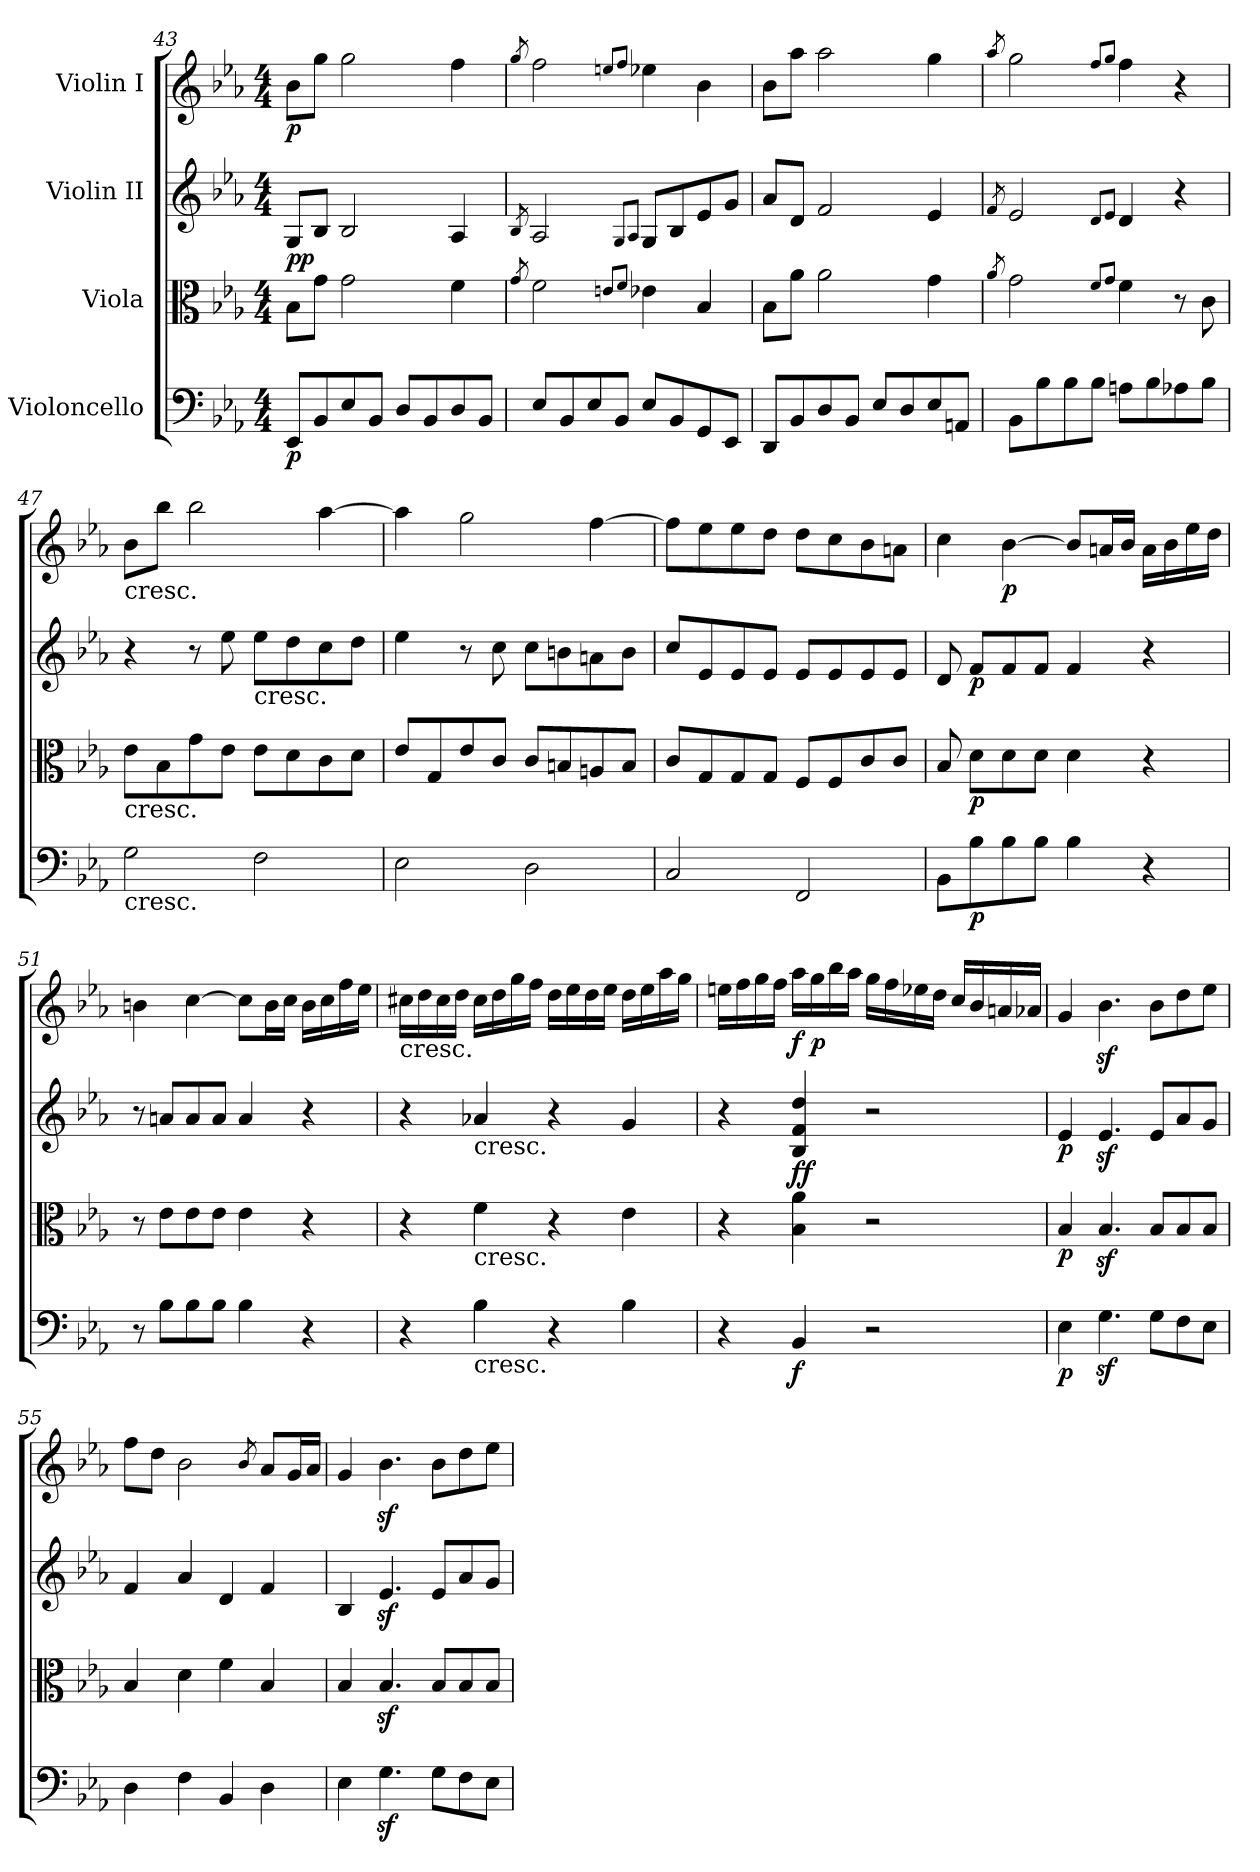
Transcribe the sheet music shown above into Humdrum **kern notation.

**kern	**dynam	**kern	**dynam	**kern	**dynam	**kern	**dynam
*part4	*part4	*part3	*part3	*part2	*part2	*part1	*part1
*staff4	*staff4	*staff3	*staff3	*staff2	*staff2	*staff1	*staff1
*I"Violoncello	*	*I"Viola	*	*I"Violin II	*	*I"Violin I	*
!!LO:PB:g=z
*clefF4	*	*clefC3	*	*clefG2	*	*clefG2	*
*k[b-e-a-]	*	*k[b-e-a-]	*	*k[b-e-a-]	*	*k[b-e-a-]	*
*M4/4	*	*M4/4	*	*M4/4	*	*M4/4	*
=43	=43	=43	=43	=43	=43	=43	=43
!	!LO:DY:b	!	!LO:DY:b	!	!	!	!
!	!	!	!LO:DY:n=1:a	!	!	!	!LO:DY:b
8EE-/L	p	8B-\L	p p	8G/L	.	8b-\L	p
8BB-/	.	8g\J	.	8B-/J	.	8gg\J	.
8E-/	.	2g\	.	2B-/	.	2gg\	.
8BB-/J	.	.	.	.	.	.	.
8D/L	.	.	.	.	.	.	.
8BB-/	.	.	.	.	.	.	.
8D/	.	4f\	.	4A-/	.	4ff\	.
8BB-/J	.	.	.	.	.	.	.
=44	=44	=44	=44	=44	=44	=44	=44
.	.	8qg/	.	8qB-/	.	8qgg/	.
8E-/L	.	2f\	.	2A-/	.	2ff\	.
8BB-/	.	.	.	.	.	.	.
8E-/	.	.	.	.	.	.	.
8BB-/J	.	.	.	.	.	.	.
.	.	8qen/L	.	8qG/L	.	8qeen/L	.
.	.	8qf/J	.	8qA-/J	.	8qff/J	.
8E-/L	.	4e-X\	.	8G/L	.	4ee-X\	.
8BB-/	.	.	.	8B-/	.	.	.
8GG/	.	4B-/	.	8e-/	.	4b-\	.
8EE-/J	.	.	.	8g/J	.	.	.
=45	=45	=45	=45	=45	=45	=45	=45
8DD/L	.	8B-\L	.	8a-/L	.	8b-\L	.
8BB-/	.	8a-\J	.	8d/J	.	8aa-\J	.
8D/	.	2a-\	.	2f/	.	2aa-\	.
8BB-/J	.	.	.	.	.	.	.
8E-/L	.	.	.	.	.	.	.
8D/	.	.	.	.	.	.	.
8E-/	.	4g\	.	4e-/	.	4gg\	.
8AAn/J	.	.	.	.	.	.	.
!!LO:LB:g=z
=46	=46	=46	=46	=46	=46	=46	=46
.	.	8qa-/	.	8qf/	.	8qaa-/	.
8BB-\L	.	2g\	.	2e-/	.	2gg\	.
8B-\	.	.	.	.	.	.	.
8B-\	.	.	.	.	.	.	.
8B-\J	.	.	.	.	.	.	.
.	.	8qf/L	.	8qd/L	.	8qff/L	.
.	.	8qg/J	.	8qe-/J	.	8qgg/J	.
8An\L	.	4f\	.	4d/	.	4ff\	.
8B-\	.	.	.	.	.	.	.
8A-X\	.	8r	.	4r	.	4r	.
8B-\J	.	8c\	.	.	.	.	.
=47	=47	=47	=47	=47	=47	=47	=47
!	!	!	!	!	!	!LO:TX:b:t=cresc.	!
!	!	!LO:TX:b:t=cresc.	!	!	!	!	!
!LO:TX:b:t=cresc.	!	!	!	!	!	!	!
2G\	.	8e-\L	.	4r	.	8b-\L	.
.	.	8B-\	.	.	.	8bb-\J	.
.	.	8g\	.	8r	.	2bb-\	.
.	.	8e-\J	.	8ee-\	.	.	.
!	!	!	!	!LO:TX:b:t=cresc.	!	!	!
2F\	.	8e-\L	.	8ee-\L	.	.	.
.	.	8d\	.	8dd\	.	.	.
.	.	8c\	.	8cc\	.	[4aa-\	.
.	.	8d\J	.	8dd\J	.	.	.
=48	=48	=48	=48	=48	=48	=48	=48
2E-\	.	8e-/L	.	4ee-\	.	4aa-\]	.
.	.	8G/	.	.	.	.	.
.	.	8e-/	.	8r	.	2gg\	.
.	.	8c/J	.	8cc\	.	.	.
2D\	.	8c/L	.	8cc\L	.	.	.
.	.	8Bn/	.	8bn\	.	.	.
.	.	8An/	.	8an\	.	[4ff\	.
.	.	8B/J	.	8b\J	.	.	.
!!LO:PB:g=z
=49	=49	=49	=49	=49	=49	=49	=49
2C/	.	8c/L	.	8cc/L	.	8ff\L]	.
.	.	8G/	.	8e-/	.	8ee-\	.
.	.	8G/	.	8e-/	.	8ee-\	.
.	.	8G/J	.	8e-/J	.	8dd\J	.
2FF/	.	8F/L	.	8e-/L	.	8dd\L	.
.	.	8F/	.	8e-/	.	8cc\	.
.	.	8c/	.	8e-/	.	8b-\	.
.	.	8c/J	.	8e-/J	.	8an\J	.
!!LO:LB:g=z
=50	=50	=50	=50	=50	=50	=50	=50
8BB-\L	.	8B-/	.	8d/	.	4cc\	.
!	!LO:DY:b	!	!LO:DY:b	!	!LO:DY:b	!	!
8B-\	p	8d\L	p	8f/L	p	.	.
!	!	!	!	!	!	!	!LO:DY:b
8B-\	.	8d\	.	8f/	.	[4b-\	p
8B-\J	.	8d\J	.	8f/J	.	.	.
4B-\	.	4d\	.	4f/	.	8b-/L]	.
.	.	.	.	.	.	16an/L	.
.	.	.	.	.	.	16b-/JJ	.
4r	.	4r	.	4r	.	16a\LL	.
.	.	.	.	.	.	16b-\	.
.	.	.	.	.	.	16ee-\	.
.	.	.	.	.	.	16dd\JJ	.
=51	=51	=51	=51	=51	=51	=51	=51
8r	.	8r	.	8r	.	4bn\	.
8B-\L	.	8e-\L	.	8an/L	.	.	.
8B-\	.	8e-\	.	8a/	.	[4cc\	.
8B-\J	.	8e-\J	.	8a/J	.	.	.
4B-\	.	4e-\	.	4a/	.	8cc\L]	.
.	.	.	.	.	.	16b\L	.
.	.	.	.	.	.	16cc\JJ	.
4r	.	4r	.	4r	.	16b\LL	.
.	.	.	.	.	.	16cc\	.
.	.	.	.	.	.	16ff\	.
.	.	.	.	.	.	16ee-\JJ	.
=52	=52	=52	=52	=52	=52	=52	=52
!	!	!	!	!	!	!LO:TX:b:t=cresc.	!
4r	.	4r	.	4r	.	16cc#X\LL	.
.	.	.	.	.	.	16dd\	.
.	.	.	.	.	.	16cc#\	.
.	.	.	.	.	.	16dd\JJ	.
!	!	!	!	!LO:TX:b:t=cresc.	!	!	!
!	!	!LO:TX:b:t=cresc.	!	!	!	!	!
!LO:TX:b:t=cresc.	!	!	!	!	!	!	!
4B-\	.	4f\	.	4a-X/	.	16cc#\LL	.
.	.	.	.	.	.	16dd\	.
.	.	.	.	.	.	16gg\	.
.	.	.	.	.	.	16ff\JJ	.
4r	.	4r	.	4r	.	16dd\LL	.
.	.	.	.	.	.	16ee-\	.
.	.	.	.	.	.	16dd\	.
.	.	.	.	.	.	16ee-\JJ	.
4B-\	.	4e-\	.	4g/	.	16dd\LL	.
.	.	.	.	.	.	16ee-\	.
.	.	.	.	.	.	16aa-\	.
.	.	.	.	.	.	16gg\JJ	.
!!LO:PB:g=z
=53	=53	=53	=53	=53	=53	=53	=53
4r	.	4r	.	4r	.	16een\LL	.
.	.	.	.	.	.	16ff\	.
.	.	.	.	.	.	16gg\	.
.	.	.	.	.	.	16ff\JJ	.
!	!LO:DY:b	!	!LO:DY:b	!	!	!	!
!	!	!	!LO:DY:n=1:a	!	!	!	!LO:DY:b
4BB-/	f	4B-\ 4a-\	f f	4B-/ 4f/ 4dd/	.	16aa-\LL	f
!	!	!	!	!	!	!	!LO:DY:b
.	.	.	.	.	.	16gg\	p
.	.	.	.	.	.	16bb-\	.
.	.	.	.	.	.	16aa-\JJ	.
2r	.	2r	.	2r	.	16gg\LL	.
.	.	.	.	.	.	16ff\	.
.	.	.	.	.	.	16ee-X\	.
.	.	.	.	.	.	16dd\JJ	.
.	.	.	.	.	.	16cc/LL	.
.	.	.	.	.	.	16b-/	.
.	.	.	.	.	.	16an/	.
.	.	.	.	.	.	16a-X/JJ	.
=54	=54	=54	=54	=54	=54	=54	=54
!	!LO:DY:b	!	!LO:DY:b	!	!LO:DY:b	!	!
4E-\	p	4B-/	p	4e-/	p	4g/	.
4.Gz<\	.	4.B-z</	.	4.e-z</	.	4.b-z<\	.
8G\L	.	8B-/L	.	8e-/L	.	8b-\L	.
8F\	.	8B-/	.	8a-/	.	8dd\	.
8E-\J	.	8B-/J	.	8g/J	.	8ee-\J	.
=55	=55	=55	=55	=55	=55	=55	=55
4D\	.	4B-/	.	4f/	.	8ff\L	.
.	.	.	.	.	.	8dd\J	.
4F\	.	4d\	.	4a-/	.	2b-\	.
4BB-/	.	4f\	.	4d/	.	.	.
.	.	.	.	.	.	8qb-/	.
4D\	.	4B-/	.	4f/	.	8a-/L	.
.	.	.	.	.	.	16g/L	.
.	.	.	.	.	.	16a-/JJ	.
!!LO:LB:g=z
=56	=56	=56	=56	=56	=56	=56	=56
4E-\	.	4B-/	.	4B-/	.	4g/	.
4.Gz<\	.	4.B-z</	.	4.e-z</	.	4.b-z<\	.
8G\L	.	8B-/L	.	8e-/L	.	8b-\L	.
8F\	.	8B-/	.	8a-/	.	8dd\	.
8E-\J	.	8B-/J	.	8g/J	.	8ee-\J	.
=	=	=	=	=	=	=	=
*-	*-	*-	*-	*-	*-	*-	*-
